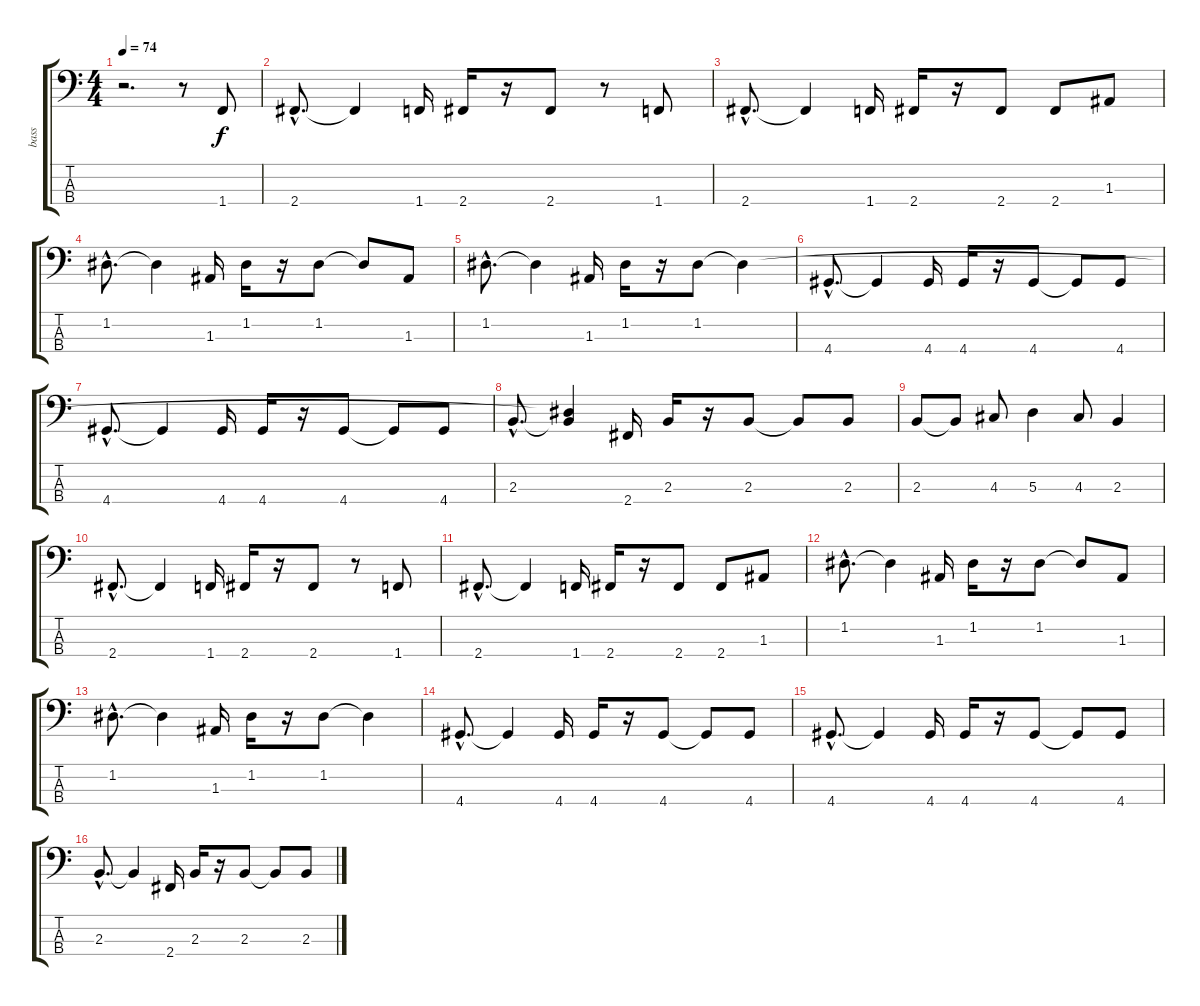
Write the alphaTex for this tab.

\track ("bass" "bass") {instrument electricbassfinger}
\staff {score tabs}
\tuning (G2 D2 A1 E1) {hide}
\ts (4 4)
\tempo 74
\clef f4
\ks c
r.2{d dy f instrument electricbassfinger} r.8 1.4.8 |
2.4{hac}.8{d} 2.4{t}.4 1.4.16 2.4.16 r.16 2.4.8 r.8 1.4.8 |
2.4{hac}.8{d} 2.4{t}.4 1.4.16 2.4.16 r.16 2.4.8 2.4.8 1.3.8 |
1.2{hac}.8{d} 1.2{t}.4 1.3.16 1.2.16 r.16 1.2.8 1.2{t}.8 1.3.8 |
1.2{hac}.8{d} 1.2{t}.4 1.3.16 1.2.16 r.16 1.2.8 1.2{t}.4 |
4.4{hac}.8{d} 4.4{t}.4 4.4.16 4.4.16 r.16 4.4.8 4.4{t}.8 4.4.8 |
4.4{hac}.8{d} 4.4{t}.4 4.4.16 4.4.16 r.16 4.4.8 4.4{t}.8 4.4.8 |
2.3{hac}.8{d} (1.2{t} 2.3{t}).4 2.4.16 2.3.16 r.16 2.3.8 2.3{t}.8 2.3.8 |
2.3.8 2.3{t}.8 4.3.8 5.3.4 4.3.8 2.3.4 |
2.4{hac}.8{d} 2.4{t}.4 1.4.16 2.4.16 r.16 2.4.8 r.8 1.4.8 |
2.4{hac}.8{d} 2.4{t}.4 1.4.16 2.4.16 r.16 2.4.8 2.4.8 1.3.8 |
1.2{hac}.8{d} 1.2{t}.4 1.3.16 1.2.16 r.16 1.2.8 1.2{t}.8 1.3.8 |
1.2{hac}.8{d} 1.2{t}.4 1.3.16 1.2.16 r.16 1.2.8 1.2{t}.4 |
4.4{hac}.8{d} 4.4{t}.4 4.4.16 4.4.16 r.16 4.4.8 4.4{t}.8 4.4.8 |
4.4{hac}.8{d} 4.4{t}.4 4.4.16 4.4.16 r.16 4.4.8 4.4{t}.8 4.4.8 |
2.3{hac}.8{d} 2.3{t}.4 2.4.16 2.3.16 r.16 2.3.8 2.3{t}.8 2.3.8
